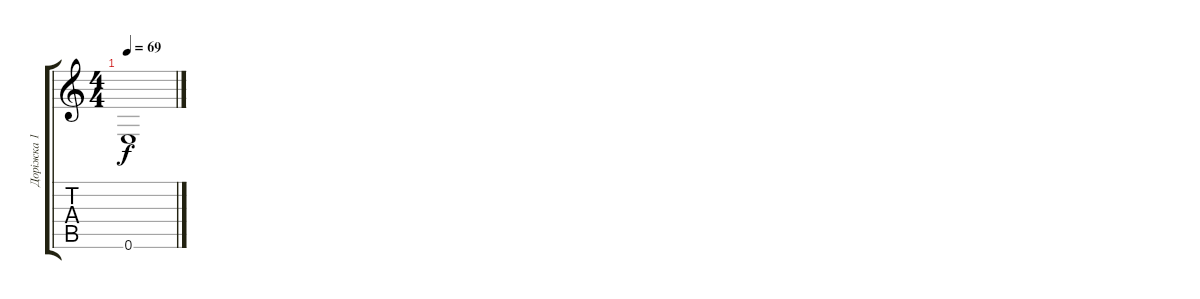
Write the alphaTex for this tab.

\track ("Доріжка 1" "Доріжка 1") {instrument electricguitarclean}
\staff {score tabs}
\tuning (E4 B3 G3 D3 A2 E2) {hide}
\ts (4 4)
\tempo 69
\clef g2
\ks c
0.6.1{dy f}
